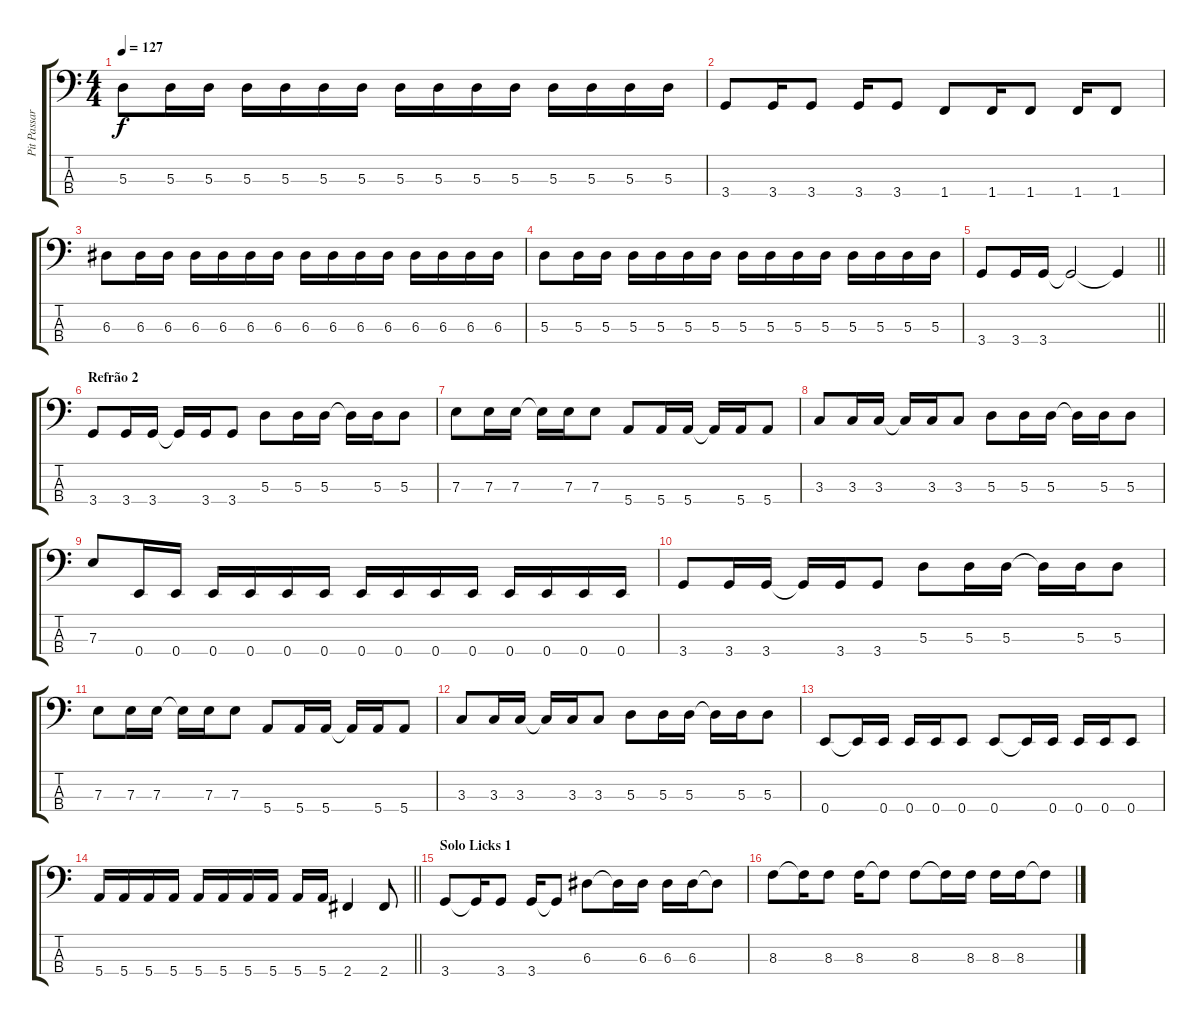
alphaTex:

\track ("Pit Passarel (bass)" "Pit Passar") {instrument electricbassfinger}
\staff {score tabs}
\tuning (G2 D2 A1 E1) {hide}
\ts (4 4)
\tempo 127
\clef f4
\ks c
5.3.8{dy f} 5.3.16 5.3.16 5.3.16 5.3.16 5.3.16 5.3.16 5.3.16 5.3.16 5.3.16 5.3.16 5.3.16 5.3.16 5.3.16 5.3.16 |
3.4.8 3.4.16 3.4.8 3.4.16 3.4.8 1.4.8 1.4.16 1.4.8 1.4.16 1.4.8 |
6.3.8 6.3.16 6.3.16 6.3.16 6.3.16 6.3.16 6.3.16 6.3.16 6.3.16 6.3.16 6.3.16 6.3.16 6.3.16 6.3.16 6.3.16 |
5.3.8 5.3.16 5.3.16 5.3.16 5.3.16 5.3.16 5.3.16 5.3.16 5.3.16 5.3.16 5.3.16 5.3.16 5.3.16 5.3.16 5.3.16 |
\barLineRight lightlight
3.4.8 3.4.16 3.4.16 3.4{t}.2 3.4{t}.4 |
\section ("" "Refrão 2")
3.4.8 3.4.16 3.4.16 3.4{t}.16 3.4.16 3.4.8 5.3.8 5.3.16 5.3.16 5.3{t}.16 5.3.16 5.3.8 |
7.3.8 7.3.16 7.3.16 7.3{t}.16 7.3.16 7.3.8 5.4.8 5.4.16 5.4.16 5.4{t}.16 5.4.16 5.4.8 |
3.3.8 3.3.16 3.3.16 3.3{t}.16 3.3.16 3.3.8 5.3.8 5.3.16 5.3.16 5.3{t}.16 5.3.16 5.3.8 |
7.3.8 0.4.16 0.4.16 0.4.16 0.4.16 0.4.16 0.4.16 0.4.16 0.4.16 0.4.16 0.4.16 0.4.16 0.4.16 0.4.16 0.4.16 |
3.4.8 3.4.16 3.4.16 3.4{t}.16 3.4.16 3.4.8 5.3.8 5.3.16 5.3.16 5.3{t}.16 5.3.16 5.3.8 |
7.3.8 7.3.16 7.3.16 7.3{t}.16 7.3.16 7.3.8 5.4.8 5.4.16 5.4.16 5.4{t}.16 5.4.16 5.4.8 |
3.3.8 3.3.16 3.3.16 3.3{t}.16 3.3.16 3.3.8 5.3.8 5.3.16 5.3.16 5.3{t}.16 5.3.16 5.3.8 |
0.4.8 0.4{t}.16 0.4.16 0.4.16 0.4.16 0.4.8 0.4.8 0.4{t}.16 0.4.16 0.4.16 0.4.16 0.4.8 |
\barLineRight lightlight
5.4.16 5.4.16 5.4.16 5.4.16 5.4.16 5.4.16 5.4.16 5.4.16 5.4.16 5.4.16 2.4.4 2.4.8 |
\section ("" "Solo Licks 1")
3.4.8 3.4{t}.16 3.4.8 3.4.16 3.4{t}.8 6.3.8 6.3{t}.16 6.3.16 6.3.16 6.3.16 6.3{t}.8 |
8.3.8 8.3{t}.16 8.3.8 8.3.16 8.3{t}.8 8.3.8 8.3{t}.16 8.3.16 8.3.16 8.3.16 8.3{t}.8
